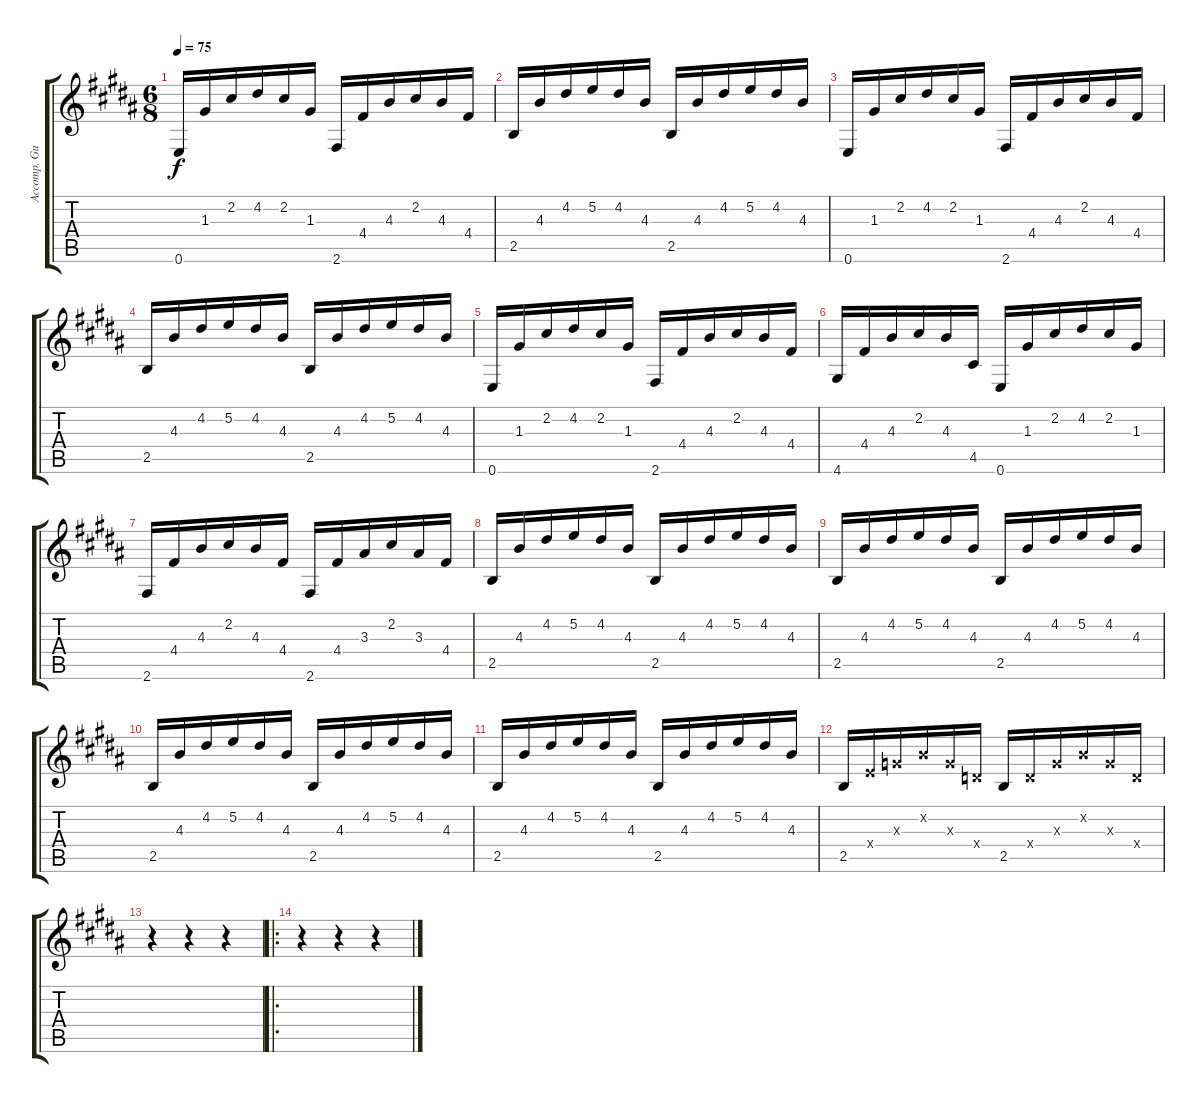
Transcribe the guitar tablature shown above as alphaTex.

\track ("Accomp. Guitar 2" "Accomp. Gu") {instrument electricguitarmuted}
\staff {score tabs}
\tuning (E4 B3 G3 D3 A2 E2) {hide}
\ts (6 8)
\tempo 75
\clef g2
\ks b
0.6.16{dy f} 1.3.16 2.2.16 4.2.16 2.2.16 1.3.16 2.6.16 4.4.16 4.3.16 2.2.16 4.3.16 4.4.16 |
2.5.16 4.3.16 4.2.16 5.2.16 4.2.16 4.3.16 2.5.16 4.3.16 4.2.16 5.2.16 4.2.16 4.3.16 |
0.6.16 1.3.16 2.2.16 4.2.16 2.2.16 1.3.16 2.6.16 4.4.16 4.3.16 2.2.16 4.3.16 4.4.16 |
2.5.16 4.3.16 4.2.16 5.2.16 4.2.16 4.3.16 2.5.16 4.3.16 4.2.16 5.2.16 4.2.16 4.3.16 |
0.6.16 1.3.16 2.2.16 4.2.16 2.2.16 1.3.16 2.6.16 4.4.16 4.3.16 2.2.16 4.3.16 4.4.16 |
4.6.16 4.4.16 4.3.16 2.2.16 4.3.16 4.5.16 0.6.16 1.3.16 2.2.16 4.2.16 2.2.16 1.3.16 |
2.6.16 4.4.16 4.3.16 2.2.16 4.3.16 4.4.16 2.6.16 4.4.16 3.3.16 2.2.16 3.3.16 4.4.16 |
2.5.16 4.3.16 4.2.16 5.2.16 4.2.16 4.3.16 2.5.16 4.3.16 4.2.16 5.2.16 4.2.16 4.3.16 |
2.5.16 4.3.16 4.2.16 5.2.16 4.2.16 4.3.16 2.5.16 4.3.16 4.2.16 5.2.16 4.2.16 4.3.16 |
2.5.16 4.3.16 4.2.16 5.2.16 4.2.16 4.3.16 2.5.16 4.3.16 4.2.16 5.2.16 4.2.16 4.3.16 |
2.5.16 4.3.16 4.2.16 5.2.16 4.2.16 4.3.16 2.5.16 4.3.16 4.2.16 5.2.16 4.2.16 4.3.16 |
2.5.16 2.4{x}.16 0.3{x}.16 0.2{x}.16 0.3{x}.16 0.4{x}.16 2.5.16 0.4{x}.16 0.3{x}.16 0.2{x}.16 0.3{x}.16 0.4{x}.16 |
r.4 r.4 r.4 |
\ro
r.4 r.4 r.4
